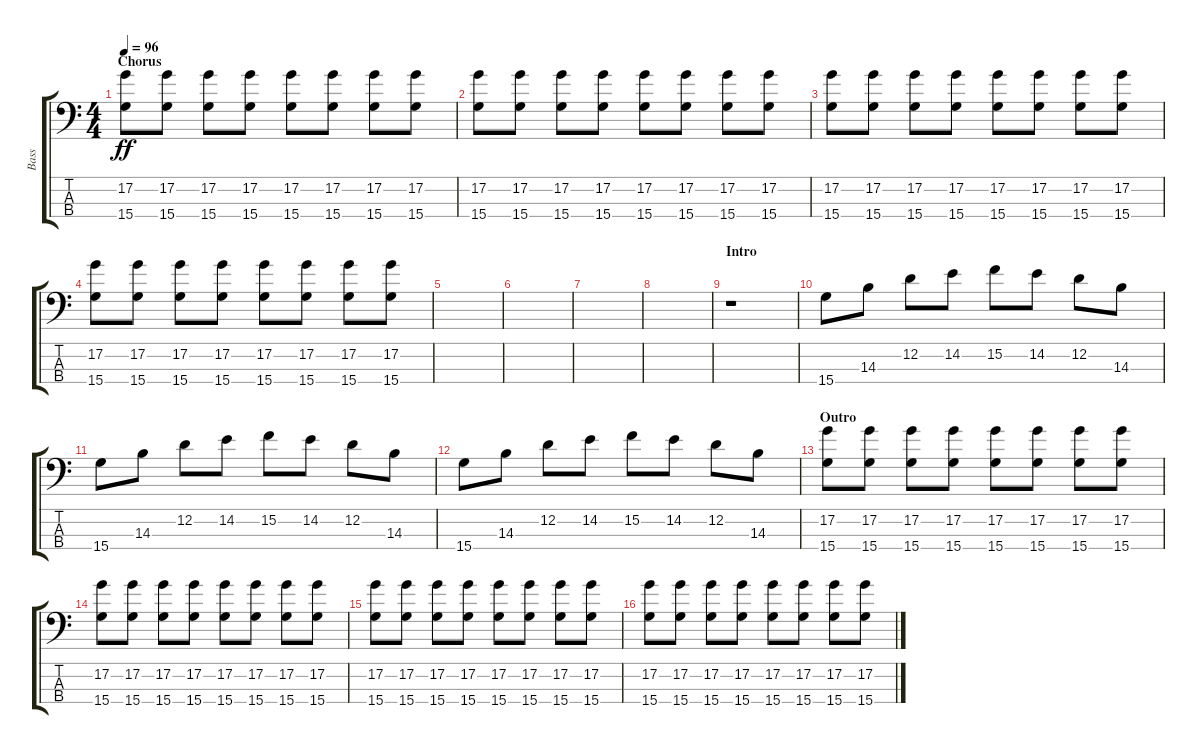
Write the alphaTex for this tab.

\track ("Bass" "Bass") {instrument acousticbass}
\staff {score tabs}
\tuning (G2 D2 A1 E1) {hide}
\ts (4 4)
\section ("" "Chorus")
\tempo 96
\clef f4
\ks c
(17.2 15.4).8{dy ff} (17.2 15.4).8 (17.2 15.4).8 (17.2 15.4).8 (17.2 15.4).8 (17.2 15.4).8 (17.2 15.4).8 (17.2 15.4).8 |
(17.2 15.4).8 (17.2 15.4).8 (17.2 15.4).8 (17.2 15.4).8 (17.2 15.4).8 (17.2 15.4).8 (17.2 15.4).8 (17.2 15.4).8 |
(17.2 15.4).8 (17.2 15.4).8 (17.2 15.4).8 (17.2 15.4).8 (17.2 15.4).8 (17.2 15.4).8 (17.2 15.4).8 (17.2 15.4).8 |
(17.2 15.4).8 (17.2 15.4).8 (17.2 15.4).8 (17.2 15.4).8 (17.2 15.4).8 (17.2 15.4).8 (17.2 15.4).8 (17.2 15.4).8 |
|
|
|
|
\section ("" "Intro")
r.1 |
15.4.8 14.3.8 12.2.8 14.2.8 15.2.8 14.2.8 12.2.8 14.3.8 |
15.4.8 14.3.8 12.2.8 14.2.8 15.2.8 14.2.8 12.2.8 14.3.8 |
15.4.8 14.3.8 12.2.8 14.2.8 15.2.8 14.2.8 12.2.8 14.3.8 |
\section ("" "Outro")
(17.2 15.4).8 (17.2 15.4).8 (17.2 15.4).8 (17.2 15.4).8 (17.2 15.4).8 (17.2 15.4).8 (17.2 15.4).8 (17.2 15.4).8 |
(17.2 15.4).8 (17.2 15.4).8 (17.2 15.4).8 (17.2 15.4).8 (17.2 15.4).8 (17.2 15.4).8 (17.2 15.4).8 (17.2 15.4).8 |
(17.2 15.4).8 (17.2 15.4).8 (17.2 15.4).8 (17.2 15.4).8 (17.2 15.4).8 (17.2 15.4).8 (17.2 15.4).8 (17.2 15.4).8 |
(17.2 15.4).8 (17.2 15.4).8 (17.2 15.4).8 (17.2 15.4).8 (17.2 15.4).8 (17.2 15.4).8 (17.2 15.4).8 (17.2 15.4).8
